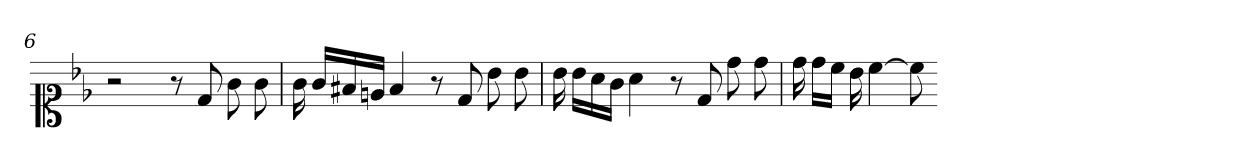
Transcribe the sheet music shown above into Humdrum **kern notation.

**kern
*part1
*staff1
*clefC1
*k[b-e-]
*clefC1
*k[b-e-]
*clefC1
*k[b-e-]
*clefC1
*k[b-e-]
*clefC1
*k[b-e-]
=6
*clefC1
*k[b-e-]
2r
8r
8d
8g
8g
=7
16g
16gLL
16f#X
16enJJ
4f#
8r
8d
8b-
8b-
=8
16b-
16b-LL
16a
16gJJ
4a
8r
8d
8dd
8dd
=9
16dd
16ddLL
16ccJJ
16b-
[4cc
8cc]
=-
*-
